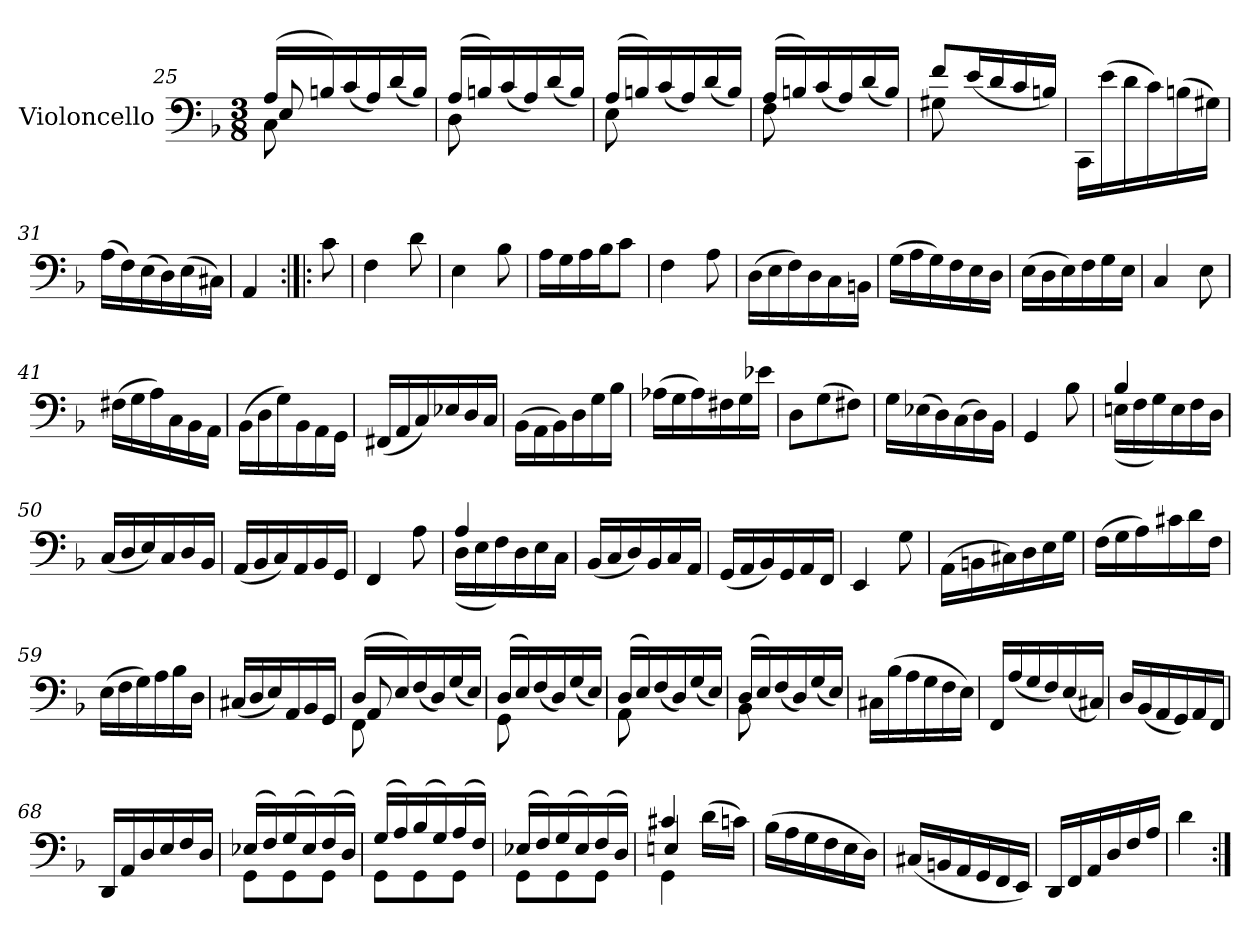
**kern
*part1
*staff1
*I"Violoncello
*I'Vc.
*clefF4
*k[b-]
*M3/8
=25
*^
*	*^
(>16A/LL	8C\	8E/
16Bn/)	.	.
(>16c/	4ryy	4ryy
16A/)	.	.
(>16d/	.	.
16B/JJ)	.	.
*	*v	*v
=26	=26
(>16A/LL	8D\
16Bn/)	.
(>16c/	4ryy
16A/)	.
(>16d/	.
16B/JJ)	.
=27	=27
(>16A/LL	8E\
16Bn/)	.
(>16c/	4ryy
16A/)	.
(>16d/	.
16B/JJ)	.
=28	=28
(>16A/LL	8F\
16Bn/)	.
(>16c/	4ryy
16A/)	.
(>16d/	.
16B/JJ)	.
=29	=29
8f/L	8G#X\
(>16e/L	4ryy
16d/	.
16c/	.
16Bn/JJ)	.
*v	*v
!!LO:LB:g=z
=30
16CC/LL
(>16e\
16d\
16c\)
(>16Bn\
16G#X\JJ)
=31
(>16A\LL
16F\)
(>16E\
16D\)
(>16E\
16C#X\JJ)
=32
4AA/
=32X1:|!|:
8c\
=33
4F\
8d\
=34
4E\
8B-\
=35
16A\LL
16G\
16A\
16B-\J
8c\J
=36
4F\
8A\
=37
(>16D\LL
16E\
16F\)
16D\
16C\
16BBn\JJ
=38
(>16G\LL
16A\
16G\)
16F\
16E\
16D\JJ
=39
(>16E\LL
16D\
16E\)
16F\
16G\
16E\JJ
=40
4C/
8E\
!!LO:LB:g=z
=41
(>16F#X\LL
16G\
16A\)
16C\
16BB-\
16AA\JJ
=42
(>16BB-\LL
16D\
16G\)
16BB-\
16AA\
16GG\JJ
=43
(<16FF#X/LL
16AA/
16C/)
16E-X/
16D/
16C/JJ
=44
(>16BB-\LL
16AA\
16BB-\)
16D\
16G\
16B-\JJ
=45
(>16A-X\LL
16G\
16A-\)
16F#X\
16G\
16e-X\JJ
=46
8D\L
(>8G\
8F#X\J)
=47
16G\LL
(>16E-X\
16D\)
(>16C\
16D\)
16BB-\JJ
=48
4GG/
8B-\
=49
*^
4B-/	(<16En\LL
.	16F\
.	16G\)
.	16E\
8ryy	16F\
.	16D\JJ
*v	*v
!!LO:LB:g=z
=50
(<16C/LL
16D/
16E/)
16C/
16D/
16BB-/JJ
=51
(<16AA/LL
16BB-/
16C/)
16AA/
16BB-/
16GG/JJ
=52
4FF/
8A\
=53
*^
4A/	(<16D\LL
.	16E\
.	16F\)
.	16D\
8ryy	16E\
.	16C\JJ
*v	*v
=54
(<16BB-/LL
16C/
16D/)
16BB-/
16C/
16AA/JJ
=55
(<16GG/LL
16AA/
16BB-/)
16GG/
16AA/
16FF/JJ
=56
4EE/
8G\
=57
(>16AA\LL
16BBn\
16C#X\)
16D\
16E\
16G\JJ
=58
(>16F\LL
16G\
16A\)
16c#X\
16d\
16F\JJ
!!LO:LB:g=z
=59
(>16E\LL
16F\
16G\)
16A\
16B-\
16D\JJ
=60
(<16C#X/LL
16D/
16E/)
16AA/
16BB-/
16GG/JJ
=61
*^
*	*^
(>16D/LL	8FF\	8AA/
16E/)	.	.
(>16F/	4ryy	4ryy
16D/)	.	.
(>16G/	.	.
16E/JJ)	.	.
*	*v	*v
=62	=62
(>16D/LL	8GG\
16E/)	.
(>16F/	4ryy
16D/)	.
(>16G/	.
16E/JJ)	.
=63	=63
(>16D/LL	8AA\
16E/)	.
(>16F/	4ryy
16D/)	.
(>16G/	.
16E/JJ)	.
=64	=64
(>16D/LL	8BB-\
16E/)	.
(>16F/	4ryy
16D/)	.
(>16G/	.
16E/JJ)	.
*v	*v
=65
16C#X\LL
(>16B-\
16A\
16G\
16F\
16E\JJ)
=66
16FF/LL
(<16A/
16G/
16F/)
(<16E/
16C#X/JJ)
!!LO:LB:g=z
=67
16D/LL
(<16BB-/
16AA/
16GG/)
16AA/
16FF/JJ
=68
16DD/LL
16AA/
16D/
16E/
16F/
16D/JJ
=69
*^
(>16E-X/LL	8GG\L
16F/)	.
(>16G/	8GG\
16E-/)	.
(>16F/	8GG\J
16D/JJ)	.
=70	=70
(>16G/LL	8GG\L
16A/)	.
(>16B-/	8GG\
16G/)	.
(>16A/	8GG\J
16F/JJ)	.
=71	=71
(>16E-X/LL	8GG\L
16F/)	.
(>16G/	8GG\
16E-/)	.
(>16F/	8GG\J
16D/JJ)	.
=72	=72
*	*^
4c#X/	4GG\	4En/
(<16d\LL	8ryy	8ryy
16cn\JJ)	.	.
*v	*v	*v
=73
(>16B-\LL
16A\
16G\
16F\
16E\
16D\JJ)
=74
(<16C#X/LL
16BBn/
16AA/
16GG/
16FF/
16EE/JJ)
=75
16DD/LL
16FF/
16AA/
16D/
16F/
16A/JJ
=76
4d\
=:|!
*-
